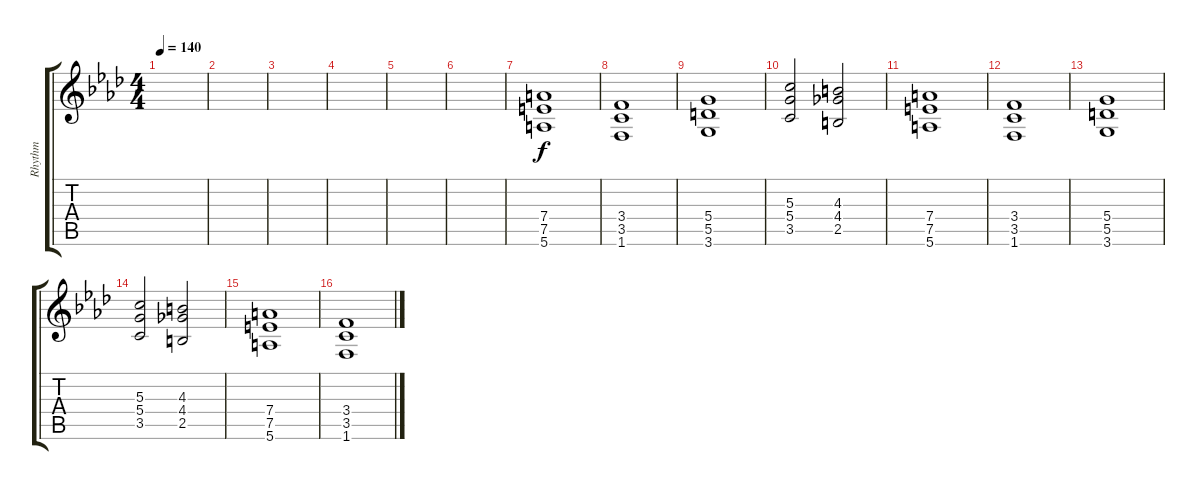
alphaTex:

\track ("Rhythm" "Rhythm") {instrument distortionguitar}
\staff {score tabs}
\tuning (E4 B3 G3 D3 A2 E2) {hide}
\ts (4 4)
\tempo 140
\clef g2
\ks ab
|
|
|
|
|
|
(7.4 7.5 5.6).1 |
(3.4 3.5 1.6).1 |
(5.4 5.5 3.6).1 |
(5.3 5.4 3.5).2 (4.3 4.4 2.5).2 |
(7.4 7.5 5.6).1 |
(3.4 3.5 1.6).1 |
(5.4 5.5 3.6).1 |
(5.3 5.4 3.5).2 (4.3 4.4 2.5).2 |
(7.4 7.5 5.6).1 |
(3.4 3.5 1.6).1
